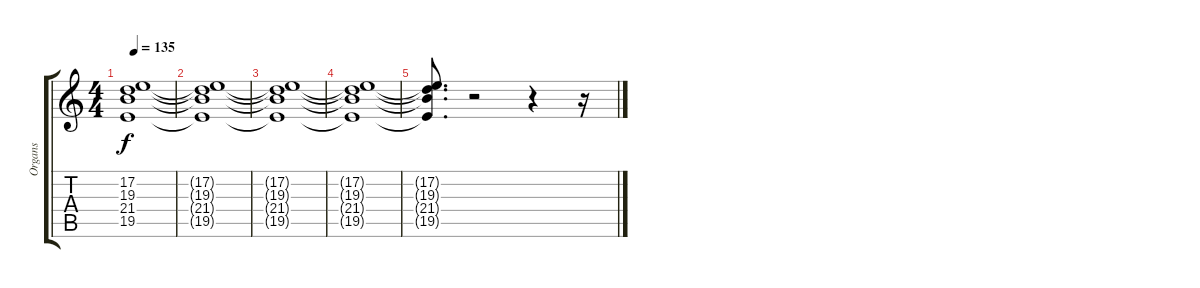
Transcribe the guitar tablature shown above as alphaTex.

\track ("Organs" "Organs") {instrument percussiveorgan}
\staff {score tabs}
\tuning (E4 B3 G3 D3 A2 E2) {hide}
\ts (4 4)
\tempo 135
\clef g2
\ks c
(17.2{t} 19.3{t} 21.4{t} 19.5{t}).1{dy f} |
(17.2{t} 19.3{t} 21.4{t} 19.5{t}).1 |
(17.2{t} 19.3{t} 21.4{t} 19.5{t}).1 |
(17.2{t} 19.3{t} 21.4{t} 19.5{t}).1 |
(17.2{t} 19.3{t} 21.4{t} 19.5{t}).8{d} r.2 r.4 r.16
